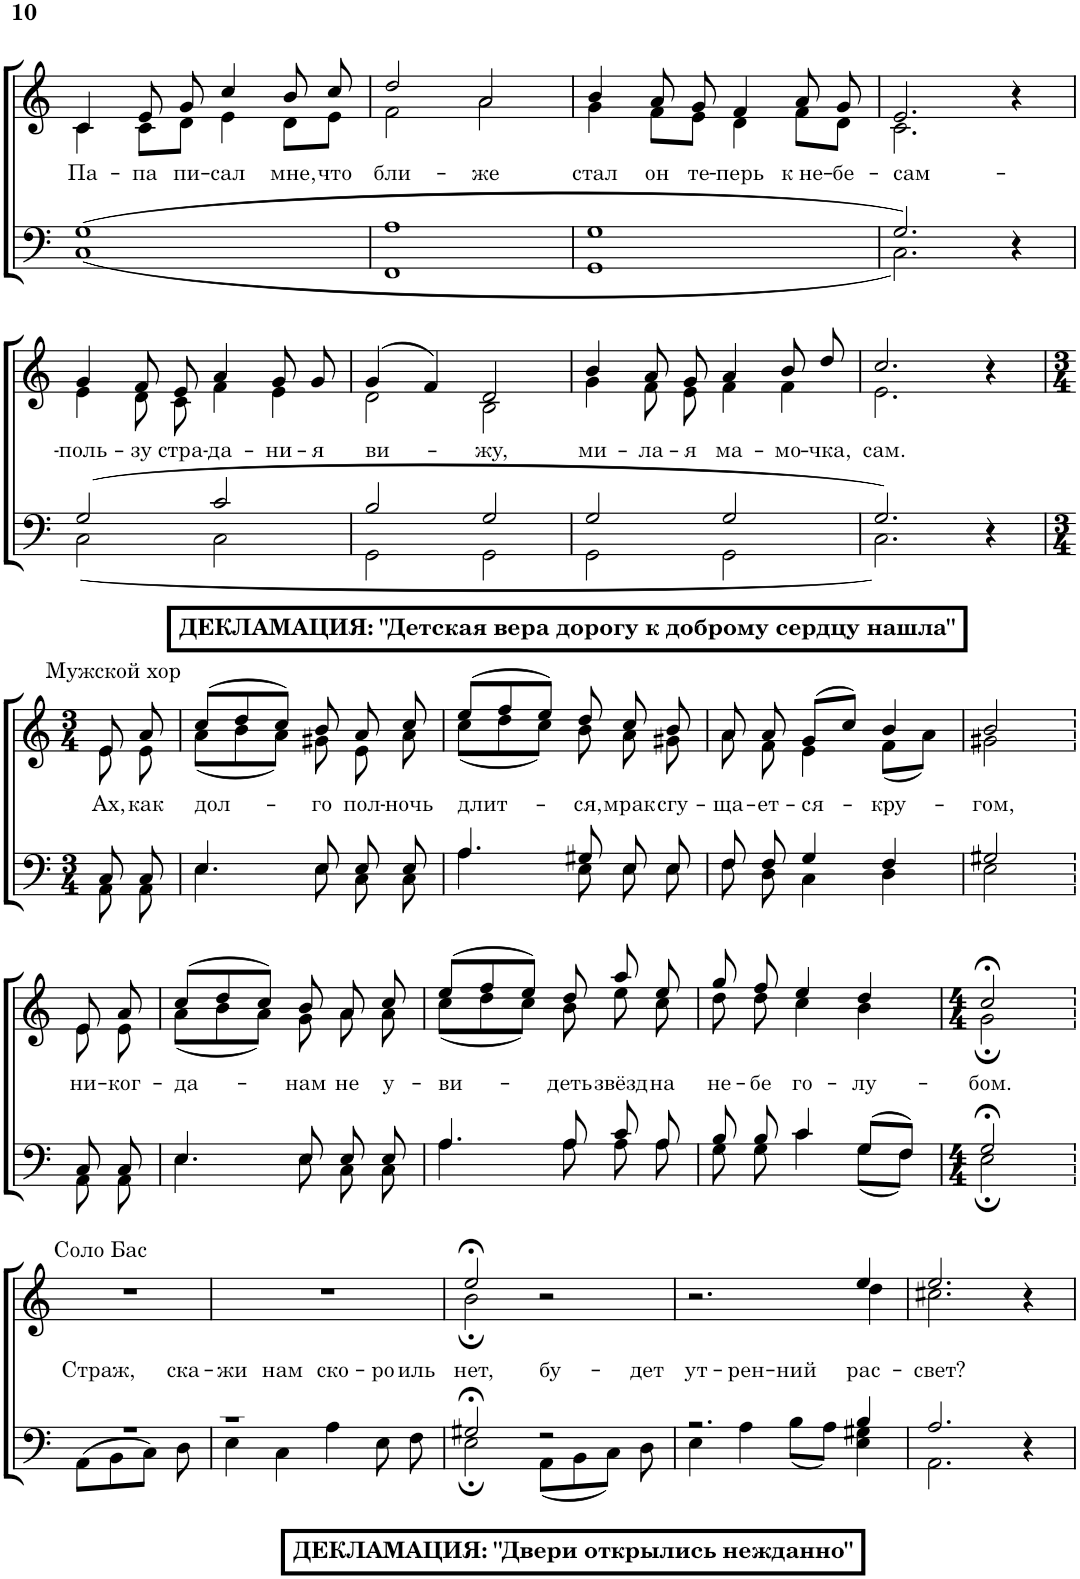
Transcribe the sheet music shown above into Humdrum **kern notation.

**kern	**text	**kern	**text	**kern
*part3	*part3	*part2	*part2	*part1
*staff3	*staff3	*staff2	*staff2	*staff1
*I"Men	*	*I"Women	*	*I"Soprano
!!LO:PB:g=z
*clefF4	*	*clefG2	*	*clefG2
*k[]	*	*k[]	*	*k[]
*M4/4	*	*M4/4	*	*M4/4
=17	=17	=17	=17	=17
*^	*	*	*	*
!	!	!	!	!LO:LY:b	!
*	*	*	*^	*	*
(1G	(1C	.	4c/	4c\	Па-	1r
!	!	!	!	!	!LO:LY:b	!
.	.	.	8e/	8c\L	-па	.
!	!	!	!	!	!LO:LY:b	!
.	.	.	8g/	8d\J	пи-	.
!	!	!	!	!	!LO:LY:b	!
.	.	.	4cc/	4e\	-сал	.
!	!	!	!	!	!LO:LY:b	!
.	.	.	8b/	8d\L	мне,	.
!	!	!	!	!	!LO:LY:b	!
.	.	.	8cc/	8e\J	что	.
=18	=18	=18	=18	=18	=18	=18
!	!	!	!	!	!LO:LY:b	!
1A	1FF	.	2dd/	2f\	бли-	1r
!	!	!	!	!	!LO:LY:b	!
.	.	.	2a/	2a\	-же	.
=19	=19	=19	=19	=19	=19	=19
!	!	!	!	!	!LO:LY:b	!
1G	1GG	.	4b/	4g\	стал	1r
!	!	!	!	!	!LO:LY:b	!
.	.	.	8a/	8f\L	он	.
!	!	!	!	!	!LO:LY:b	!
.	.	.	8g/	8e\J	те-	.
!	!	!	!	!	!LO:LY:b	!
.	.	.	4f/	4d\	-перь	.
!	!	!	!	!	!LO:LY:b	!
.	.	.	8a/	8f\L	к не-	.
!	!	!	!	!	!LO:LY:b	!
.	.	.	8g/	8d\J	-бе-	.
=20	=20	=20	=20	=20	=20	=20
!	!	!	!	!	!LO:LY:b	!
2.G/)	2.C\)	.	2.e/	2.c\	-сам-	1r
4r	4r	.	4r	4r	.	.
!!LO:LB:g=z
=21	=21	=21	=21	=21	=21	=21
!	!	!	!	!	!LO:LY:b	!
(2G/	(2C\	.	4g/	4e\	-поль-	1r
!	!	!	!	!	!LO:LY:b	!
.	.	.	8f/	8d\	-зу	.
!	!	!	!	!	!LO:LY:b	!
.	.	.	8e/	8c\	стра-	.
!	!	!	!	!	!LO:LY:b	!
2c/	2C\	.	4a/	4f\	-да-	.
!	!	!	!	!	!LO:LY:b	!
.	.	.	8g/	4e\	-ни-	.
!	!	!	!	!	!LO:LY:b	!
.	.	.	8g/	.	-я	.
=22	=22	=22	=22	=22	=22	=22
!	!	!	!	!	!LO:LY:b	!
2B/	2GG\	.	(4g/	2d\	ви-	1r
.	.	.	4f/)	.	.	.
!	!	!	!	!	!LO:LY:b	!
2G/	2GG\	.	2d/	2B\	-жу,	.
=23	=23	=23	=23	=23	=23	=23
!	!	!	!	!	!LO:LY:b	!
2G/	2GG\	.	4b/	4g\	ми-	1r
!	!	!	!	!	!LO:LY:b	!
.	.	.	8a/	8f\	-ла-	.
!	!	!	!	!	!LO:LY:b	!
.	.	.	8g/	8e\	-я	.
!	!	!	!	!	!LO:LY:b	!
2G/	2GG\	.	4a/	4f\	ма-	.
!	!	!	!	!	!LO:LY:b	!
.	.	.	8b/	4f\	-мо-	.
!	!	!	!	!	!LO:LY:b	!
.	.	.	8dd/	.	-чка,	.
=24	=24	=24	=24	=24	=24	=24
!	!	!	!	!	!	!LO:TX:b:B:t=ДЕКЛАМАЦИЯ&colon; "Детская вера дорогу к доброму сердцу нашла"
!	!	!	!	!	!LO:LY:b	!
2.G/)	2.C\)	.	2.cc/	2.e\	сам.	1r
4r	4r	.	4r	4r	.	.
!!LO:LB:g=z
=24X1	=24X1	=24X1	=24X1	=24X1	=24X1	=24X1
*M3/4	*	*	*M3/4	*	*	*M3/4
!	!	!	!LO:TX:a:t=Мужской хор	!	!	!
!	!	!	!	!	!LO:LY:b	!
8C/	8AA\	.	8e/	8e\	Ах,	4r
!	!	!	!	!	!LO:LY:b	!
8C/	8AA\	.	8a/	8e\	как	.
=25	=25	=25	=25	=25	=25	=25
!	!	!	!	!	!LO:LY:b	!
4.E/	4.E\	.	(8cc/L	(8a\L	дол-	2.r
.	.	.	8dd/	8b\	.	.
.	.	.	8cc/J)	8a\J)	.	.
!	!	!	!	!	!LO:LY:b	!
8E/	8E\	.	8b/	8g#X\	-го	.
!	!	!	!	!	!LO:LY:b	!
8E/	8C\	.	8a/	8e\	пол-	.
!	!	!	!	!	!LO:LY:b	!
8E/	8C\	.	8cc/	8a\	-ночь	.
=26	=26	=26	=26	=26	=26	=26
!	!	!	!	!	!LO:LY:b	!
4.A/	4.A\	.	(8ee/L	(8cc\L	длит-	2.r
.	.	.	8ff/	8dd\	.	.
.	.	.	8ee/J)	8cc\J)	.	.
!	!	!	!	!	!LO:LY:b	!
8G#X/	8E\	.	8dd/	8b\	-ся,	.
!	!	!	!	!	!LO:LY:b	!
8E/	8E\	.	8cc/	8a\	мрак	.
!	!	!	!	!	!LO:LY:b	!
8E/	8E\	.	8b/	8g#X\	сгу-	.
=27	=27	=27	=27	=27	=27	=27
!	!	!	!	!	!LO:LY:b	!
8F/	8F\	.	8a/	8a\	-ща-	2.r
!	!	!	!	!	!LO:LY:b	!
8F/	8D\	.	8a/	8f\	-ет-	.
!	!	!	!	!	!LO:LY:b	!
4G/	4C\	.	(8g/L	4e\	-ся-	.
.	.	.	8cc/J)	.	.	.
!	!	!	!	!	!LO:LY:b	!
4F/	4D\	.	4b/	(8f\L	-кру-	.
.	.	.	.	8a\J)	.	.
=28	=28	=28	=28	=28	=28	=28
!	!	!	!	!	!LO:LY:b	!
2G#X/	2E\	.	2b/	2g#X\	-гом,	2.r
4ryy	4ryy	.	4ryy	4ryy	.	.
!!LO:LB:g=z
=29	=29	=29	=29	=29	=29	=29
!	!	!	!	!	!LO:LY:b	!
8C/	8AA\	.	8e/	8e\	ни-	2.r
!	!	!	!	!	!LO:LY:b	!
8C/	8AA\	.	8a/	8e\	-ког-	.
2ryy	2ryy	.	2ryy	2ryy	.	.
=30	=30	=30	=30	=30	=30	=30
!	!	!	!	!	!LO:LY:b	!
4.E/	4.E\	.	(8cc/L	(8a\L	-да-	2.r
.	.	.	8dd/	8b\	.	.
.	.	.	8cc/J)	8a\J)	.	.
!	!	!	!	!	!LO:LY:b	!
8E/	8E\	.	8b/	8g\	-нам	.
!	!	!	!	!	!LO:LY:b	!
8E/	8C\	.	8a/	8a\	не	.
!	!	!	!	!	!LO:LY:b	!
8E/	8C\	.	8cc/	8a\	у-	.
=31	=31	=31	=31	=31	=31	=31
!	!	!	!	!	!LO:LY:b	!
4.A/	4.A\	.	(8ee/L	(8cc\L	-ви-	2.r
.	.	.	8ff/	8dd\	.	.
.	.	.	8ee/J)	8cc\J)	.	.
!	!	!	!	!	!LO:LY:b	!
8A/	8A\	.	8dd/	8b\	-деть	.
!	!	!	!	!	!LO:LY:b	!
8c/	8A\	.	8aa/	8ee\	звёзд	.
!	!	!	!	!	!LO:LY:b	!
8A/	8A\	.	8ee/	8cc\	на	.
=32	=32	=32	=32	=32	=32	=32
!	!	!	!	!	!LO:LY:b	!
8B/	8G\	.	8gg/	8dd\	не-	2.r
!	!	!	!	!	!LO:LY:b	!
8B/	8G\	.	8ff/	8dd\	-бе	.
!	!	!	!	!	!LO:LY:b	!
4c/	4c\	.	4ee/	4cc\	го-	.
!	!	!	!	!	!LO:LY:b	!
(8G/L	(8G\L	.	4dd/	4b\	-лу-	.
8F/J)	8F\J)	.	.	.	.	.
=33	=33	=33	=33	=33	=33	=33
*M4/4	*	*	*M4/4	*	*	*M4/4
!	!	!	!	!	!LO:LY:b	!
2G;</	2E;\	.	2cc;</	2g;\	-бом.	1r
2ryy	2ryy	.	2ryy	2ryy	.	.
!!LO:LB:g=z
=34	=34	=34	=34	=34	=34	=34
!LO:TX:a:t=Соло Бас	!	!	!	!	!	!
!	!	!LO:LY:a	!	!	!	!
*	*	*	*v	*v	*	*
1r	(>8AA\L	Страж,	1r	.	1r
.	8BB\	.	.	.	.
.	8C\J)	.	.	.	.
!	!	!LO:LY:a	!	!	!
.	8D\	ска-	.	.	.
.	2ryy	.	.	.	.
=35	=35	=35	=35	=35	=35
!	!	!LO:LY:a	!	!	!
1r	4E\	-жи	1r	.	1r
!	!	!LO:LY:a	!	!	!
.	4C\	нам	.	.	.
!	!	!LO:LY:a	!	!	!
.	4A\	ско-	.	.	.
!	!	!LO:LY:a	!	!	!
.	8E\	-ро	.	.	.
!	!	!LO:LY:a	!	!	!
.	8F\	иль	.	.	.
=36	=36	=36	=36	=36	=36
!	!	!LO:LY:a	!	!	!
*	*	*	*^	*	*
2G#X;</	2E;\	нет,	2ee;</	2b;\	.	1r
!	!	!LO:LY:a	!	!	!	!
2r	(8AA\L	бу-	2r	2r	.	.
.	8BB\	.	.	.	.	.
.	8C\J)	.	.	.	.	.
!	!	!LO:LY:a	!	!	!	!
.	8D\	-дет	.	.	.	.
=37	=37	=37	=37	=37	=37	=37
!	!	!LO:LY:a	!	!	!	!
2.r	4E\	ут-	2.r	2.r	.	1r
!	!	!LO:LY:a	!	!	!	!
.	4A\	-рен-	.	.	.	.
!	!	!LO:LY:a	!	!	!	!
.	(8B\L	-ний	.	.	.	.
.	8A\J)	.	.	.	.	.
!	!	!LO:LY:a	!	!	!	!
4B/	4E\ 4G#X\	рас-	4ee/	4dd\	.	.
=38	=38	=38	=38	=38	=38	=38
!	!	!	!	!	!	!LO:TX:b:B:t=ДЕКЛАМАЦИЯ&colon; "Двери открылись нежданно"
!	!	!LO:LY:a	!	!	!	!
2.A/	2.AA\	-свет?	2.ee/	2.cc#X\	.	1r
4r	4r	.	4r	4r	.	.
*v	*v	*	*	*	*	*
*	*	*v	*v	*	*
=	=	=	=	=
*-	*-	*-	*-	*-
